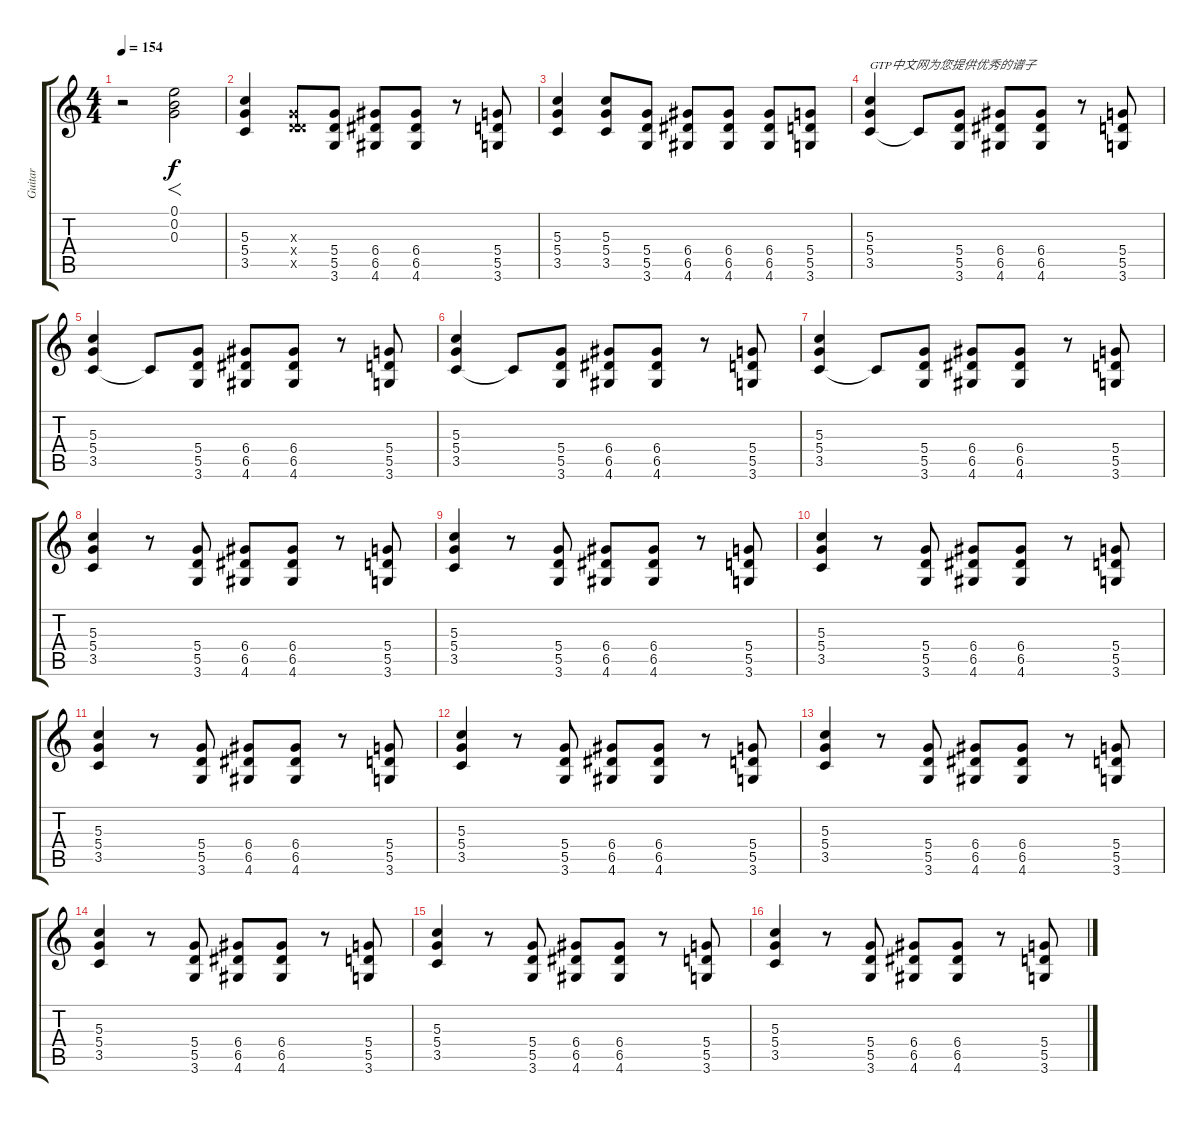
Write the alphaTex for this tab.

\track ("Guitar" "Guitar") {instrument overdrivenguitar}
\staff {score tabs}
\tuning (E4 B3 G3 D3 A2 E2) {hide}
\ts (4 4)
\tempo 154
\clef g2
\ks c
r.2{dy f instrument overdrivenguitar} (0.1 0.2 0.3).2{f} |
(5.3 5.4 3.5).4 (0.3{x} 0.4{x} 5.5{x}).8 (5.4 5.5 3.6).8 (6.4 6.5 4.6).8 (6.4 6.5 4.6).8 r.8 (5.4 5.5 3.6).8 |
(5.3 5.4 3.5).4 (5.3 5.4 3.5).8 (5.4 5.5 3.6).8 (6.4 6.5 4.6).8 (6.4 6.5 4.6).8 (6.4 6.5 4.6).8 (5.4 5.5 3.6).8 |
(5.3 5.4 3.5).4{txt "GTP中文网为您提供优秀的谱子"} 3.5{t}.8 (5.4 5.5 3.6).8 (6.4 6.5 4.6).8 (6.4 6.5 4.6).8 r.8 (5.4 5.5 3.6).8 |
(5.3 5.4 3.5).4 3.5{t}.8 (5.4 5.5 3.6).8 (6.4 6.5 4.6).8 (6.4 6.5 4.6).8 r.8 (5.4 5.5 3.6).8 |
(5.3 5.4 3.5).4 3.5{t}.8 (5.4 5.5 3.6).8 (6.4 6.5 4.6).8 (6.4 6.5 4.6).8 r.8 (5.4 5.5 3.6).8 |
(5.3 5.4 3.5).4 3.5{t}.8 (5.4 5.5 3.6).8 (6.4 6.5 4.6).8 (6.4 6.5 4.6).8 r.8 (5.4 5.5 3.6).8 |
(5.3 5.4 3.5).4 r.8 (5.4 5.5 3.6).8 (6.4 6.5 4.6).8 (6.4 6.5 4.6).8 r.8 (5.4 5.5 3.6).8 |
(5.3 5.4 3.5).4 r.8 (5.4 5.5 3.6).8 (6.4 6.5 4.6).8 (6.4 6.5 4.6).8 r.8 (5.4 5.5 3.6).8 |
(5.3 5.4 3.5).4 r.8 (5.4 5.5 3.6).8 (6.4 6.5 4.6).8 (6.4 6.5 4.6).8 r.8 (5.4 5.5 3.6).8 |
(5.3 5.4 3.5).4 r.8 (5.4 5.5 3.6).8 (6.4 6.5 4.6).8 (6.4 6.5 4.6).8 r.8 (5.4 5.5 3.6).8 |
(5.3 5.4 3.5).4 r.8 (5.4 5.5 3.6).8 (6.4 6.5 4.6).8 (6.4 6.5 4.6).8 r.8 (5.4 5.5 3.6).8 |
(5.3 5.4 3.5).4 r.8 (5.4 5.5 3.6).8 (6.4 6.5 4.6).8 (6.4 6.5 4.6).8 r.8 (5.4 5.5 3.6).8 |
(5.3 5.4 3.5).4 r.8 (5.4 5.5 3.6).8 (6.4 6.5 4.6).8 (6.4 6.5 4.6).8 r.8 (5.4 5.5 3.6).8 |
(5.3 5.4 3.5).4 r.8 (5.4 5.5 3.6).8 (6.4 6.5 4.6).8 (6.4 6.5 4.6).8 r.8 (5.4 5.5 3.6).8 |
(5.3 5.4 3.5).4 r.8 (5.4 5.5 3.6).8 (6.4 6.5 4.6).8 (6.4 6.5 4.6).8 r.8 (5.4 5.5 3.6).8
